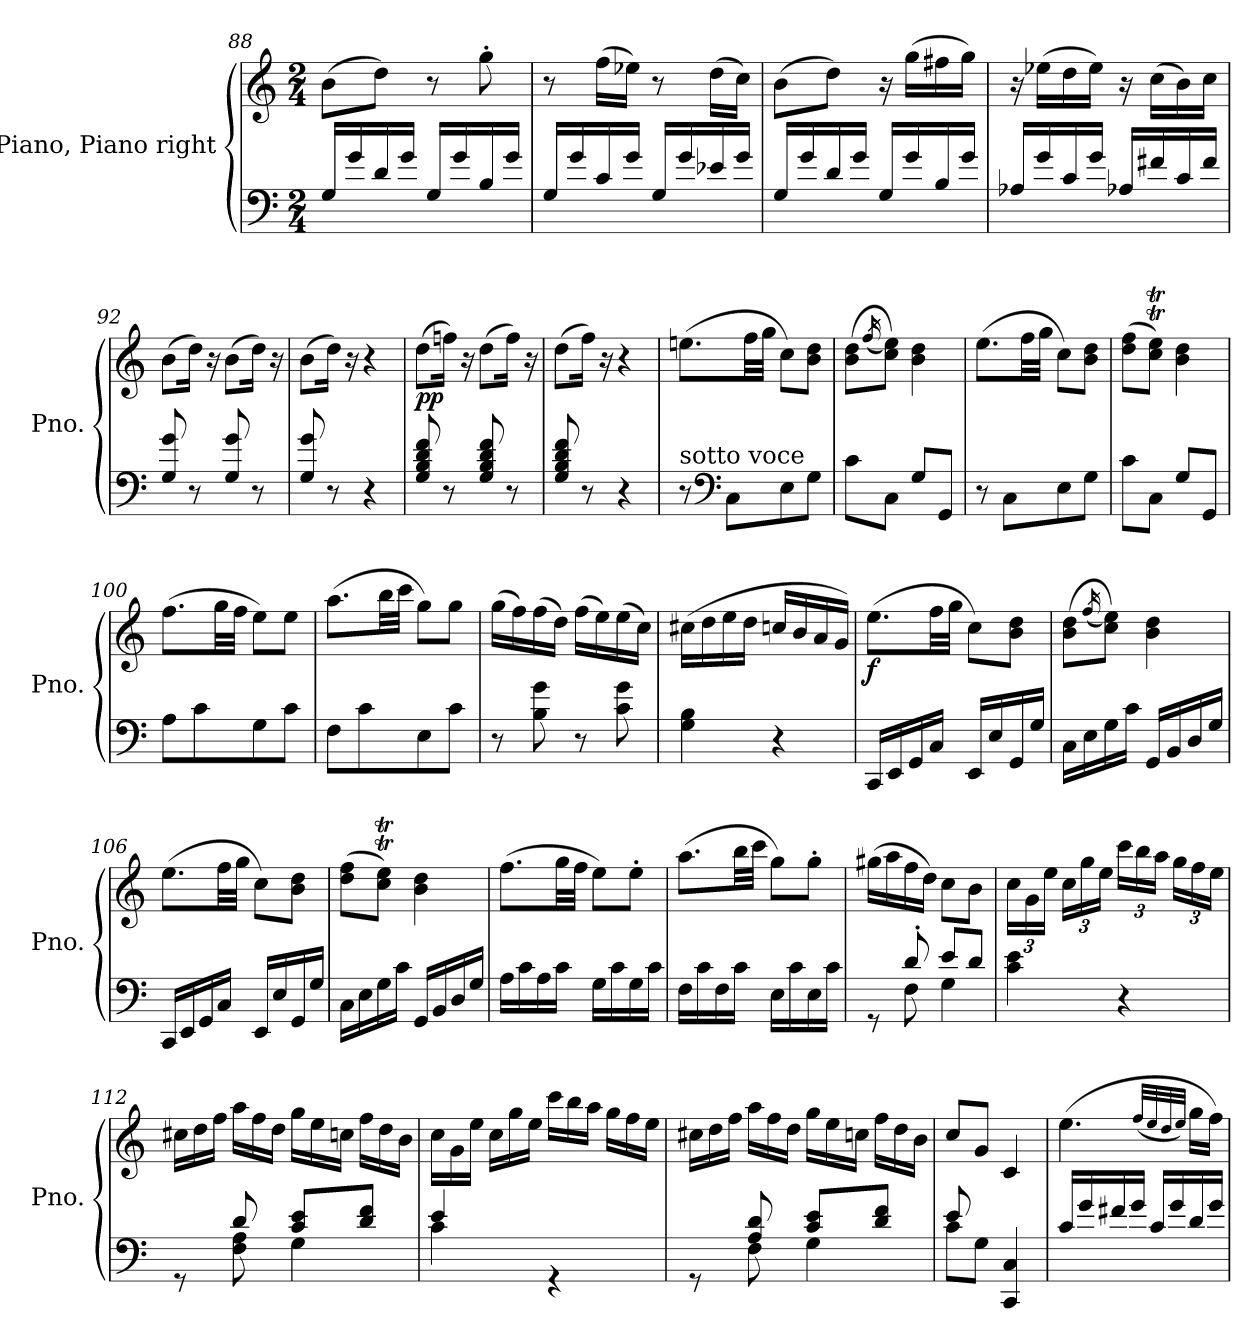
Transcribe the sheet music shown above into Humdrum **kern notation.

**kern	**kern	**dynam
*part1	*part1	*part1
*staff2	*staff1	*staff1/2
*I"Piano, Piano right	*	*
*I'Pno.	*	*
*clefF4	*clefG2	*
*k[]	*k[]	*
*M2/4	*M2/4	*
=88	=88	=88
16G/LL	(>8b\L	.
16g/	.	.
16d/	8dd\J)	.
16g/JJ	.	.
16G/LL	8r	.
16g/	.	.
16B/	8gg'\	.
16g/JJ	.	.
=89	=89	=89
16G/LL	8r	.
16g/	.	.
16c/	(>16ff\LL	.
16g/JJ	16ee-X\JJ)	.
16G/LL	8r	.
16g/	.	.
16e-X/	(>16dd\LL	.
16g/JJ	16cc\JJ)	.
=90	=90	=90
16G/LL	(>8b\L	.
16g/	.	.
16d/	8dd\J)	.
16g/JJ	.	.
16G/LL	16r	.
16g/	(>16gg\LL	.
16B/	16ff#X\	.
16g/JJ	16gg\JJ)	.
=91	=91	=91
16A-X/LL	16r	.
16g/	(>16ee-X\LL	.
16c/	16dd\	.
16g/JJ	16ee-\JJ)	.
16A-X/LL	16r	.
16f#X/	(>16cc\LL	.
16c/	16b\)	.
16f#/JJ	16cc\JJ	.
=92	=92	=92
8G/ 8g/	(>8b\L	.
8r	16dd\Jk)	.
.	16r	.
8G/ 8g/	(>8b\L	.
8r	16dd\Jk)	.
.	16r	.
=93	=93	=93
8G/ 8g/	(>8b\L	.
8r	16dd\Jk)	.
.	16r	.
4r	4r	.
=94	=94	=94
!	!	!LO:DY:b
8G/ 8B/ 8d/ 8f/	(>8dd\L	pp
8r	16ffn\Jk)	.
.	16r	.
8G/ 8B/ 8d/ 8f/	(>8dd\L	.
8r	16ff\Jk)	.
.	16r	.
=95	=95	=95
8G/ 8B/ 8d/ 8f/	(>8dd\L	.
8r	16ff\Jk)	.
.	16r	.
4r	4r	.
=96	=96	=96
!LO:TX:a:t=sotto voce	!	!
8r	(>8.een\L	.
*clefF4	*	*
8C\L	.	.
.	32ff\LL	.
.	32gg\JJJ	.
8E\	8cc\L)	.
8G\J	8b\ 8dd\J	.
=97	=97	=97
8c\L	(>8b\ 8dd\L	.
.	(<16qff/	.
8C\J	8cc\ 8ee\J))	.
8G/L	4b\ 4dd\	.
8GG/J	.	.
=98	=98	=98
8r	(>8.ee\L	.
8C\L	.	.
.	32ff\LL	.
.	32gg\JJJ	.
8E\	8cc\L)	.
8G\J	8b\ 8dd\J	.
=99	=99	=99
8c\L	(>8dd\ 8ff\L	.
8C\J	8cc\T 8ee\TJ)	.
8G/L	4b\ 4dd\	.
8GG/J	.	.
=100	=100	=100
8A\L	(>8.ff\L	.
8c\	.	.
.	32gg\LL	.
.	32ff\JJJ	.
8G\	8ee\L)	.
8c\J	8ee\J	.
=101	=101	=101
8F\L	(>8.aa\L	.
8c\	.	.
.	32bb\LL	.
.	32ccc\JJJ	.
8E\	8gg\L)	.
8c\J	8gg\J	.
=102	=102	=102
8r	(>16gg\LL	.
.	16ff\)	.
8B\ 8g\	(>16ff\	.
.	16dd\JJ)	.
8r	(>16ff\LL	.
.	16ee\)	.
8c\ 8g\	(>16ee\	.
.	16cc\JJ)	.
=103	=103	=103
4G\ 4B\	(>16cc#X\LL	.
.	16dd\	.
.	16ee\	.
.	16dd\JJ	.
4r	16ccn/LL	.
.	16b/	.
.	16a/	.
.	16g/JJ)	.
=104	=104	=104
!	!	!LO:DY:b
16CC/LL	(>8.ee\L	f
16EE/	.	.
16GG/	.	.
16C/JJ	32ff\LL	.
.	32gg\JJJ	.
16EE/LL	8cc\L)	.
16E/	.	.
16GG/	8b\ 8dd\J	.
16G/JJ	.	.
=105	=105	=105
16C\LL	(>8b\ 8dd\L	.
16E\	.	.
.	(<16qff/	.
16G\	8cc\ 8ee\J))	.
16c\JJ	.	.
16GG/LL	4b\ 4dd\	.
16BB/	.	.
16D/	.	.
16G/JJ	.	.
=106	=106	=106
16CC/LL	(>8.ee\L	.
16EE/	.	.
16GG/	.	.
16C/JJ	32ff\LL	.
.	32gg\JJJ	.
16EE/LL	8cc\L)	.
16E/	.	.
16GG/	8b\ 8dd\J	.
16G/JJ	.	.
=107	=107	=107
16C\LL	(>8dd\ 8ff\L	.
16E\	.	.
16G\	8cc\T 8ee\TJ)	.
16c\JJ	.	.
16GG/LL	4b\ 4dd\	.
16BB/	.	.
16D/	.	.
16G/JJ	.	.
=108	=108	=108
16A\LL	(>8.ff\L	.
16c\	.	.
16A\	.	.
16c\JJ	32gg\LL	.
.	32ff\JJJ	.
16G\LL	8ee\L)	.
16c\	.	.
16G\	8ee'\J	.
16c\JJ	.	.
=109	=109	=109
16F\LL	(>8.aa\L	.
16c\	.	.
16F\	.	.
16c\JJ	32bb\LL	.
.	32ccc\JJJ	.
16E\LL	8gg\L)	.
16c\	.	.
16E\	8gg'\J	.
16c\JJ	.	.
=110	=110	=110
*^	*	*
8rGG	8ryy	(>16gg#X\LL	.
.	.	16aa\	.
8d'/	8F\	16ff\	.
.	.	16dd\JJ)	.
8e/L	4G\	8cc\L	.
8d/J	.	8b\J	.
*v	*v	*	*
=111	=111	=111
*	*Xbrackettup	*
4c\ 4e\	24cc\LL	.
.	24g\	.
.	24ee\JJ	.
.	24cc\LL	.
.	24gg\	.
.	24ee\JJ	.
4r	24ccc\LL	.
.	24bb\	.
.	24aa\JJ	.
.	24gg\LL	.
.	24ff\	.
.	24ee\JJ	.
=112	=112	=112
*^	*	*
*	*	*Xtuplet	*
8rGG	8ryy	24cc#X\LL	.
.	.	24dd\	.
.	.	24ff\JJ	.
8d/	8F\ 8A\	24aa\LL	.
.	.	24ff\	.
.	.	24dd\JJ	.
8c/ 8e/L	4G\	24gg\LL	.
.	.	24ee\	.
.	.	24ccn\JJ	.
8d/ 8f/J	.	24ff\LL	.
.	.	24dd\	.
.	.	24b\JJ	.
=113	=113	=113	=113
4e/	4c\	24cc\LL	.
.	.	24g\	.
.	.	24ee\JJ	.
.	.	24cc\LL	.
.	.	24gg\	.
.	.	24ee\JJ	.
4rGG	4ryy	24ccc\LL	.
.	.	24bb\	.
.	.	24aa\JJ	.
.	.	24gg\LL	.
.	.	24ff\	.
.	.	24ee\JJ	.
=114	=114	=114	=114
8rGG	8ryy	24cc#X\LL	.
.	.	24dd\	.
.	.	24ff\JJ	.
8A/ 8d/	8F\	24aa\LL	.
.	.	24ff\	.
.	.	24dd\JJ	.
8c/ 8e/L	4G\	24gg\LL	.
.	.	24ee\	.
.	.	24ccn\JJ	.
8d/ 8f/J	.	24ff\LL	.
.	.	24dd\	.
.	.	24b\JJ	.
=115	=115	=115	=115
8e/	8c\L	8cc/L	.
8ryy	8G\J	8g/J	.
4CC/ 4C/	4ryy	4c/	.
*v	*v	*	*
=116	=116	=116
16c/LL	(>4.ee\	.
16g/	.	.
16f#X/	.	.
16g/JJ	.	.
16c/LL	.	.
16g/	.	.
.	(<32qff/LLL	.
.	32qee/	.
.	32qdd/	.
.	32qee/JJJ)	.
16d/	16gg\LL	.
16g/JJ	16ff\JJ)	.
=	=	=
*-	*-	*-
